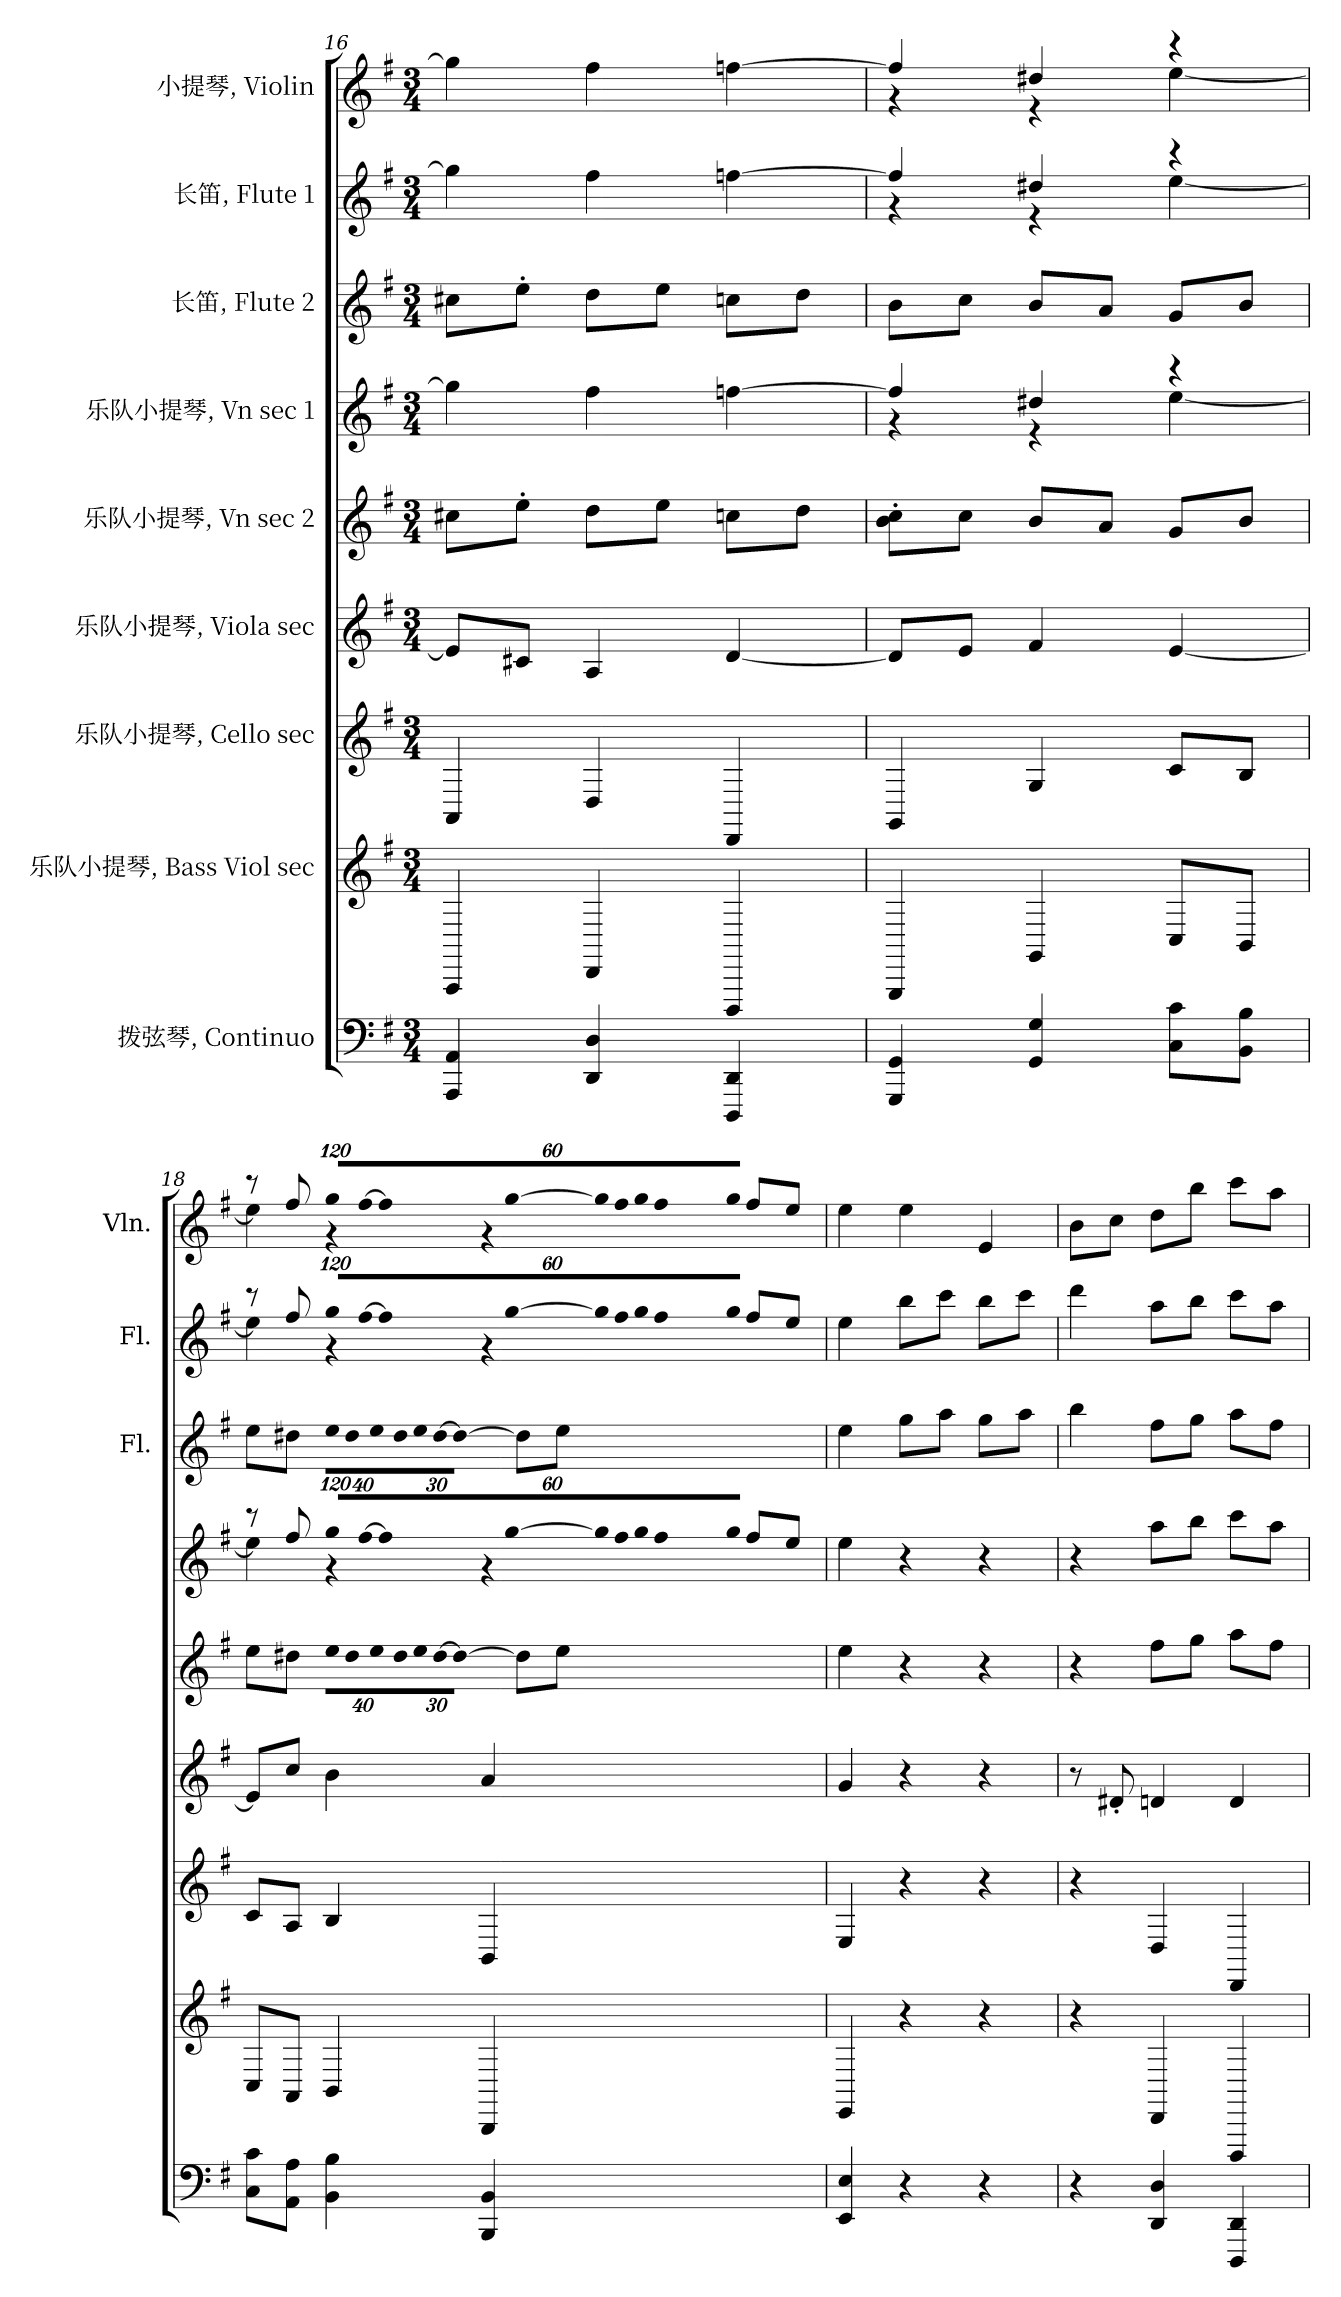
**kern	**kern	**kern	**kern	**kern	**kern	**kern	**kern	**kern
*part9	*part8	*part7	*part6	*part5	*part4	*part3	*part2	*part1
*staff9	*staff8	*staff7	*staff6	*staff5	*staff4	*staff3	*staff2	*staff1
*I"拨弦琴, Continuo	*I"乐队小提琴, Bass Viol sec	*I"乐队小提琴, Cello sec	*I"乐队小提琴, Viola sec	*I"乐队小提琴, Vn sec 2	*I"乐队小提琴, Vn sec 1	*I"长笛, Flute 2	*I"长笛, Flute 1	*I"小提琴, Violin
*	*	*	*	*	*	*I'Fl.	*I'Fl.	*I'Vln.
*clefF4	*clefG2	*clefG2	*clefG2	*clefG2	*clefG2	*clefG2	*clefG2	*clefG2
*k[f#]	*k[f#]	*k[f#]	*k[f#]	*k[f#]	*k[f#]	*k[f#]	*k[f#]	*k[f#]
*M3/4	*M3/4	*M3/4	*M3/4	*M3/4	*M3/4	*M3/4	*M3/4	*M3/4
=16	=16	=16	=16	=16	=16	=16	=16	=16
4AAA/ 4AA/	4AAA/	4AA/	8e/L]	8cc#X\L	4gg\]	8cc#X\L	4gg\]	4gg\]
.	.	.	8c#X/J	8ee'\J	.	8ee'\J	.	.
4DD/ 4D/	4DD/	4D/	4A/	8dd\L	4ff#\	8dd\L	4ff#\	4ff#\
.	.	.	.	8ee\J	.	8ee\J	.	.
4DDD/ 4DD/	4DDD/	4DD/	[4d/	8ccn\L	[4ffn\	8ccn\L	[4ffn\	[4ffn\
.	.	.	.	8dd\J	.	8dd\J	.	.
!!LO:PB:g=z
=17	=17	=17	=17	=17	=17	=17	=17	=17
*	*	*	*	*	*^	*	*^	*^
4GGG/ 4GG/	4GGG/	4GG/	8d/L]	8b\' 8cc\'L	4ff/]	4r	8b\L	4ff/]	4r	4ff/]	4r
.	.	.	8e/J	8cc\J	.	.	8cc\J	.	.	.	.
4GG/ 4G/	4GG/	4G/	4f#/	8b/L	4dd#X/	4r	8b/L	4dd#X/	4r	4dd#X/	4r
.	.	.	.	8a/J	.	.	8a/J	.	.	.	.
8C\ 8c\L	8C/L	8c/L	[4e/	8g/L	4r	[4ee\	8g/L	4r	[4ee\	4r	[4ee\
8BB\ 8B\J	8BB/J	8B/J	.	8b/J	.	.	8b/J	.	.	.	.
=18	=18	=18	=18	=18	=18	=18	=18	=18	=18	=18	=18
8C\ 8c\L	8C/L	8c/L	8e/L]	8ee\L	8r	4ee\]	8ee\L	8r	4ee\]	8r	4ee\]
8AA\ 8A\J	8AA/J	8A/J	8cc/J	8dd#X\J	8ff#/	.	8dd#X\J	8ff#/	.	8ff#/	.
*	*	*	*	*Xbrackettup	*	*	*	*	*	*	*
!	!	!	!	!LO:N:vis=32	!	!	!	!	!	!	!
*	*	*	*	*	*Xbrackettup	*	*	*	*	*	*
!	!	!	!	!	!LO:N:vis=16	!	!	!	!	!	!
*	*	*	*	*	*	*	*Xbrackettup	*	*	*	*
!	!	!	!	!	!	!	!LO:N:vis=32	!	!	!	!
*	*	*	*	*	*	*	*	*Xbrackettup	*	*	*
!	!	!	!	!	!	!	!	!LO:N:vis=16	!	!	!
*	*	*	*	*	*	*	*	*	*	*Xbrackettup	*
!	!	!	!	!	!	!	!	!	!	!LO:N:vis=16	!
4BB\ 4B\	4BB/	4B/	4b\	640%23ee\LLL	1920%107gg/LL	4r	640%23ee\LLL	1920%107gg/LL	4r	1920%107gg/LL	4r
!	!	!	!	!LO:N:vis=32	!	!	!LO:N:vis=32	!	!	!	!
.	.	.	.	640%23dd#\	.	.	640%23dd#\	.	.	.	.
!	!	!	!	!	!LO:N:vis=32	!	!	!LO:N:vis=32	!	!LO:N:vis=32	!
.	.	.	.	.	[1920%53ff#/L	.	.	[1920%53ff#/L	.	[1920%53ff#/L	.
!	!	!	!	!LO:N:vis=32	!	!	!LO:N:vis=32	!	!	!	!
.	.	.	.	640%23ee\	.	.	640%23ee\	.	.	.	.
!	!	!	!	!	!LO:N:vis=64	!	!	!LO:N:vis=64	!	!LO:N:vis=64	!
.	.	.	.	.	640%9ff#/L]	.	.	640%9ff#/L]	.	640%9ff#/L]	.
!	!	!	!	!	!LO:N:vis=64	!	!	!LO:N:vis=64	!	!LO:N:vis=64	!
.	.	.	.	.	[640%9gg/J	.	.	[640%9gg/J	.	[640%9gg/J	.
!	!	!	!	!LO:N:vis=32	!	!	!LO:N:vis=32	!	!	!	!
.	.	.	.	640%23dd#\	.	.	640%23dd#\	.	.	.	.
!	!	!	!	!	!LO:N:vis=32	!	!	!LO:N:vis=32	!	!LO:N:vis=32	!
.	.	.	.	.	1920%53gg/]	.	.	1920%53gg/]	.	1920%53gg/]	.
!	!	!	!	!	!LO:N:vis=32	!	!	!LO:N:vis=32	!	!LO:N:vis=32	!
.	.	.	.	.	1920%53ff#/	.	.	1920%53ff#/	.	1920%53ff#/	.
!	!	!	!	!LO:N:vis=256%9	!	!	!LO:N:vis=256%9	!	!	!	!
.	.	.	.	960%17ee\L	.	.	960%17ee\L	.	.	.	.
!	!	!	!	!LO:N:vis=256%9	!	!	!LO:N:vis=256%9	!	!	!	!
.	.	.	.	[960%17dd#\JJ	.	.	[960%17dd#\JJ	.	.	.	.
!	!	!	!	!	!LO:N:vis=32	!	!	!LO:N:vis=32	!	!LO:N:vis=32	!
.	.	.	.	.	1920%53gg/	.	.	1920%53gg/	.	1920%53gg/	.
!	!	!	!	!LO:N:vis=16	!	!	!LO:N:vis=16	!	!	!	!
.	.	.	.	1920%137dd#\JJ_	.	.	1920%137dd#\JJ_	.	.	.	.
!	!	!	!	!	!LO:N:vis=32	!	!	!LO:N:vis=32	!	!LO:N:vis=32	!
.	.	.	.	.	1920%53ff#/	.	.	1920%53ff#/	.	1920%53ff#/	.
.	.	.	.	.	1920ryy	.	.	1920ryy	.	1920ryy	.
!	!	!	!	!	!LO:N:vis=32	!	!	!LO:N:vis=32	!	!LO:N:vis=32	!
.	.	.	.	.	1920%53gg/JJJ	.	.	1920%53gg/JJJ	.	1920%53gg/JJJ	.
4BBB/ 4BB/	4BBB/	4BB/	4a/	.	8ff#/L	4r	.	8ff#/L	4r	8ff#/L	4r
.	.	.	.	8dd#\L]	.	.	8dd#\L]	.	.	.	.
.	.	.	.	.	8ee/J	.	.	8ee/J	.	8ee/J	.
.	.	.	.	8ee\J	.	.	8ee\J	.	.	.	.
1920ryy	1920ryy	1920ryy	1920ryy	.	1920ryy	1920ryy	.	1920ryy	1920ryy	1920ryy	1920ryy
*	*	*	*	*	*	*	*	*v	*v	*	*
*	*	*	*	*	*v	*v	*	*	*v	*v
=19	=19	=19	=19	=19	=19	=19	=19	=19
4EE/ 4E/	4EE/	4E/	4g/	4ee\	4ee\	4ee\	4ee\	4ee\
4r	4r	4r	4r	4r	4r	8gg\L	8bb\L	4ee\
.	.	.	.	.	.	8aa\J	8ccc\J	.
4r	4r	4r	4r	4r	4r	8gg\L	8bb\L	4e/
.	.	.	.	.	.	8aa\J	8ccc\J	.
=20	=20	=20	=20	=20	=20	=20	=20	=20
4r	4r	4r	8r	4r	4r	4bb\	4ddd\	8b\L
.	.	.	8d#X'/	.	.	.	.	8cc\J
4DD/ 4D/	4DD/	4D/	4dn/	8ff#\L	8aa\L	8ff#\L	8aa\L	8dd\L
.	.	.	.	8gg\J	8bb\J	8gg\J	8bb\J	8bb\J
4DDD/ 4DD/	4DDD/	4DD/	4d/	8aa\L	8ccc\L	8aa\L	8ccc\L	8ccc\L
.	.	.	.	8ff#\J	8aa\J	8ff#\J	8aa\J	8aa\J
=	=	=	=	=	=	=	=	=
*-	*-	*-	*-	*-	*-	*-	*-	*-
